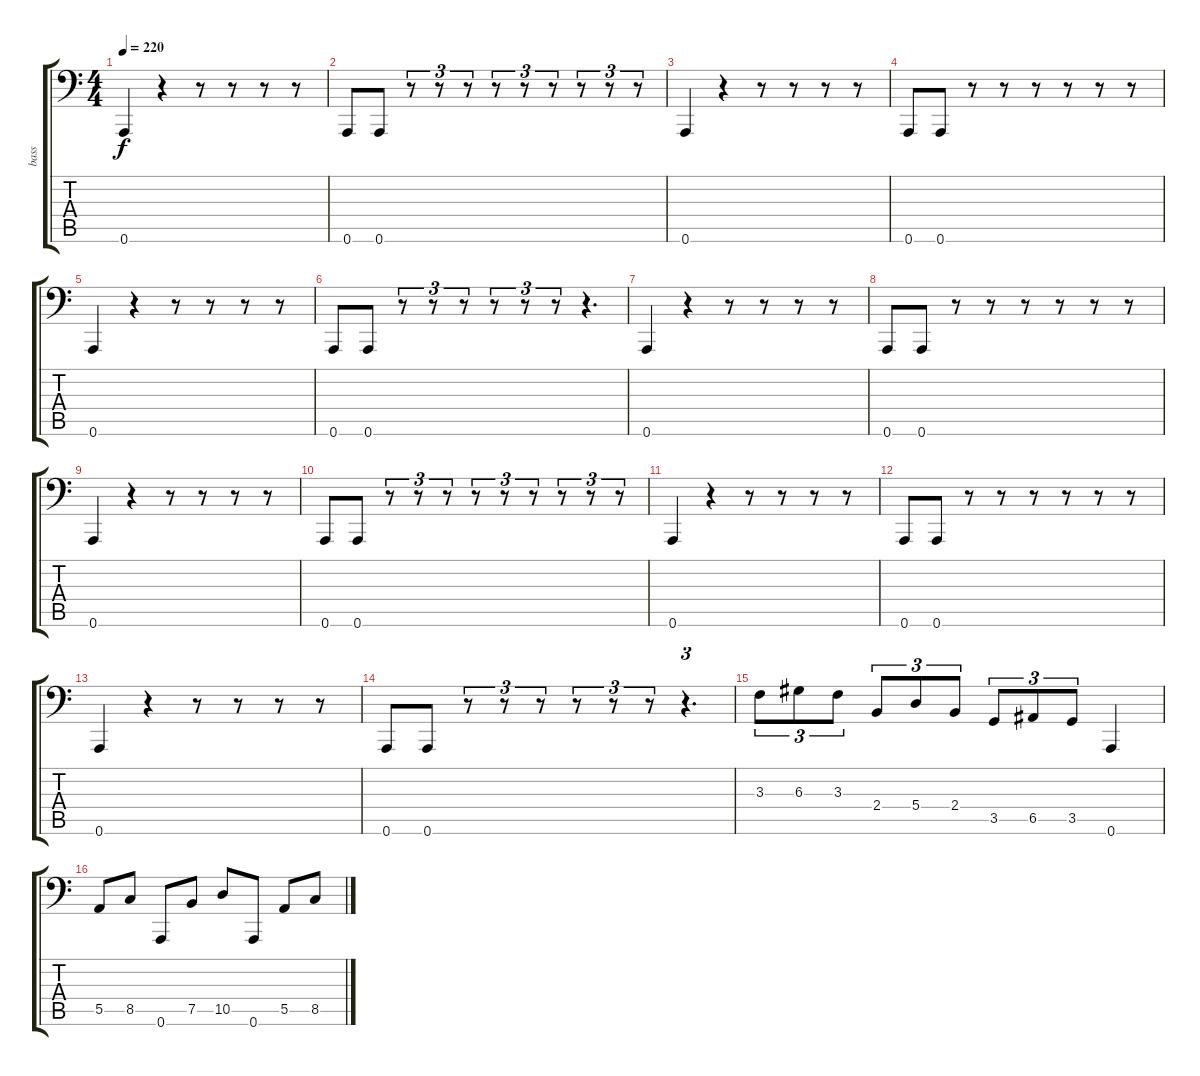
\track ("bass" "bass") {instrument electricbasspick}
\staff {score tabs}
\tuning (C3 G2 D2 A1 E1 A0) {hide}
\ts (4 4)
\tempo 220
\clef f4
\ks c
0.6.4{dy f} r.4 r.8 r.8 r.8 r.8 |
0.6.8 0.6.8 r.8{tu (3 2)} r.8{tu (3 2)} r.8{tu (3 2)} r.8{tu (3 2)} r.8{tu (3 2)} r.8{tu (3 2)} r.8{tu (3 2)} r.8{tu (3 2)} r.8{tu (3 2)} |
0.6.4 r.4 r.8 r.8 r.8 r.8 |
0.6.8 0.6.8 r.8 r.8 r.8 r.8 r.8 r.8 |
0.6.4 r.4 r.8 r.8 r.8 r.8 |
0.6.8 0.6.8 r.8{tu (3 2)} r.8{tu (3 2)} r.8{tu (3 2)} r.8{tu (3 2)} r.8{tu (3 2)} r.8{tu (3 2)} r.4{d tu (3 2)} |
0.6.4 r.4 r.8 r.8 r.8 r.8 |
0.6.8 0.6.8 r.8 r.8 r.8 r.8 r.8 r.8 |
0.6.4 r.4 r.8 r.8 r.8 r.8 |
0.6.8 0.6.8 r.8{tu (3 2)} r.8{tu (3 2)} r.8{tu (3 2)} r.8{tu (3 2)} r.8{tu (3 2)} r.8{tu (3 2)} r.8{tu (3 2)} r.8{tu (3 2)} r.8{tu (3 2)} |
0.6.4 r.4 r.8 r.8 r.8 r.8 |
0.6.8 0.6.8 r.8 r.8 r.8 r.8 r.8 r.8 |
0.6.4 r.4 r.8 r.8 r.8 r.8 |
0.6.8 0.6.8 r.8{tu (3 2)} r.8{tu (3 2)} r.8{tu (3 2)} r.8{tu (3 2)} r.8{tu (3 2)} r.8{tu (3 2)} r.4{d tu (3 2)} |
3.3.8{tu (3 2)} 6.3.8{tu (3 2)} 3.3.8{tu (3 2)} 2.4.8{tu (3 2)} 5.4.8{tu (3 2)} 2.4.8{tu (3 2)} 3.5.8{tu (3 2)} 6.5.8{tu (3 2)} 3.5.8{tu (3 2)} 0.6.4 |
5.5.8 8.5.8 0.6.8 7.5.8 10.5.8 0.6.8 5.5.8 8.5.8
